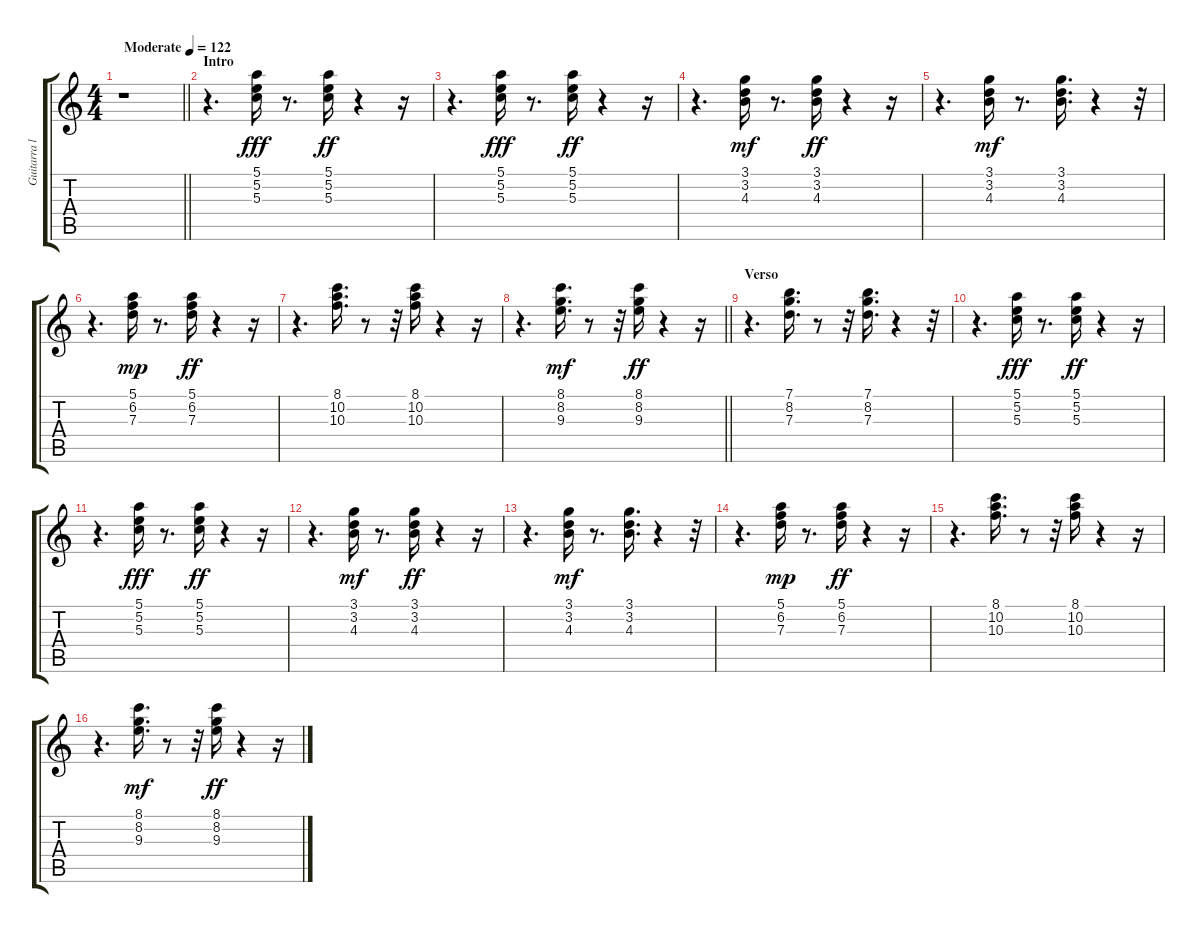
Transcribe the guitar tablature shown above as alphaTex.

\track ("Guitarra l" "Guitarra l") {instrument electricguitarclean}
\staff {score tabs}
\tuning (E4 B3 G3 D3 A2 E2) {hide}
\ts (4 4)
\tempo (122 "Moderate")
\clef g2
\barLineRight lightlight
\ks c
r.1{dy fff instrument electricguitarclean} |
\section ("" "Intro")
r.4{d} (5.1 5.2 5.3).16 r.8{d} (5.1 5.2 5.3).16{dy ff} r.4 r.16 |
r.4{d} (5.1 5.2 5.3).16{dy fff} r.8{d} (5.1 5.2 5.3).16{dy ff} r.4 r.16 |
r.4{d} (3.1 3.2 4.3).16{dy mf} r.8{d} (3.1 3.2 4.3).16{dy ff} r.4 r.16 |
r.4{d} (3.1 3.2 4.3).16{dy mf} r.8{d} (3.1 3.2 4.3).16{d} r.4 r.32 |
r.4{d} (5.1 6.2 7.3).16{dy mp} r.8{d} (5.1 6.2 7.3).16{dy ff} r.4 r.16 |
r.4{d} (8.1 10.2 10.3).16{d} r.8 r.32 (8.1 10.2 10.3).16 r.4 r.16 |
\barLineRight lightlight
r.4{d} (8.1 8.2 9.3).16{d dy mf} r.8 r.32 (8.1 8.2 9.3).16{dy ff} r.4 r.16 |
\section ("" "Verso")
r.4{d} (7.1 8.2 7.3).16{d} r.8 r.32 (7.1 8.2 7.3).16{d} r.4 r.32 |
r.4{d} (5.1 5.2 5.3).16{dy fff} r.8{d} (5.1 5.2 5.3).16{dy ff} r.4 r.16 |
r.4{d} (5.1 5.2 5.3).16{dy fff} r.8{d} (5.1 5.2 5.3).16{dy ff} r.4 r.16 |
r.4{d} (3.1 3.2 4.3).16{dy mf} r.8{d} (3.1 3.2 4.3).16{dy ff} r.4 r.16 |
r.4{d} (3.1 3.2 4.3).16{dy mf} r.8{d} (3.1 3.2 4.3).16{d} r.4 r.32 |
r.4{d} (5.1 6.2 7.3).16{dy mp} r.8{d} (5.1 6.2 7.3).16{dy ff} r.4 r.16 |
r.4{d} (8.1 10.2 10.3).16{d} r.8 r.32 (8.1 10.2 10.3).16 r.4 r.16 |
r.4{d} (8.1 8.2 9.3).16{d dy mf} r.8 r.32 (8.1 8.2 9.3).16{dy ff} r.4 r.16
